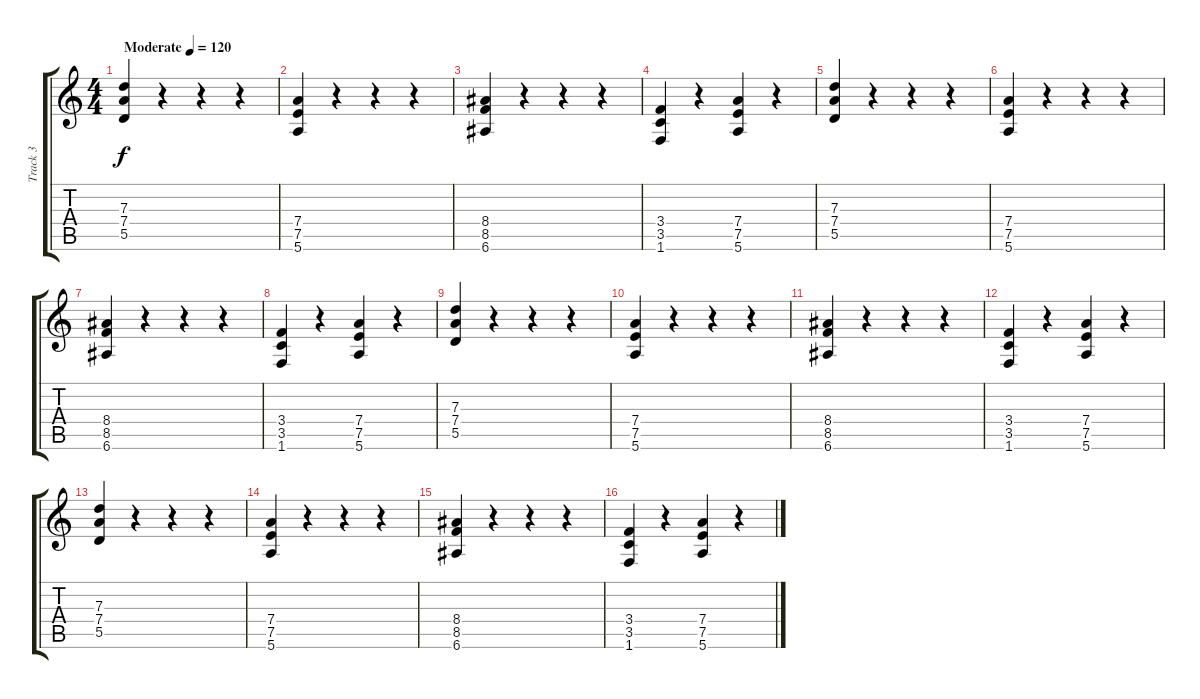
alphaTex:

\track ("Track 3" "Track 3") {instrument distortionguitar}
\staff {score tabs}
\tuning (E4 B3 G3 D3 A2 E2) {hide}
\ts (4 4)
\tempo (120 "Moderate")
\clef g2
\ks c
(7.3 7.4 5.5).4{dy f instrument distortionguitar} r.4 r.4 r.4 |
(7.4 7.5 5.6).4 r.4 r.4 r.4 |
(8.4 8.5 6.6).4 r.4 r.4 r.4 |
(3.4 3.5 1.6).4 r.4 (7.4 7.5 5.6).4 r.4 |
(7.3 7.4 5.5).4 r.4 r.4 r.4 |
(7.4 7.5 5.6).4 r.4 r.4 r.4 |
(8.4 8.5 6.6).4 r.4 r.4 r.4 |
(3.4 3.5 1.6).4 r.4 (7.4 7.5 5.6).4 r.4 |
(7.3 7.4 5.5).4 r.4 r.4 r.4 |
(7.4 7.5 5.6).4 r.4 r.4 r.4 |
(8.4 8.5 6.6).4 r.4 r.4 r.4 |
(3.4 3.5 1.6).4 r.4 (7.4 7.5 5.6).4 r.4 |
(7.3 7.4 5.5).4 r.4 r.4 r.4 |
(7.4 7.5 5.6).4 r.4 r.4 r.4 |
(8.4 8.5 6.6).4 r.4 r.4 r.4 |
(3.4 3.5 1.6).4 r.4 (7.4 7.5 5.6).4 r.4
